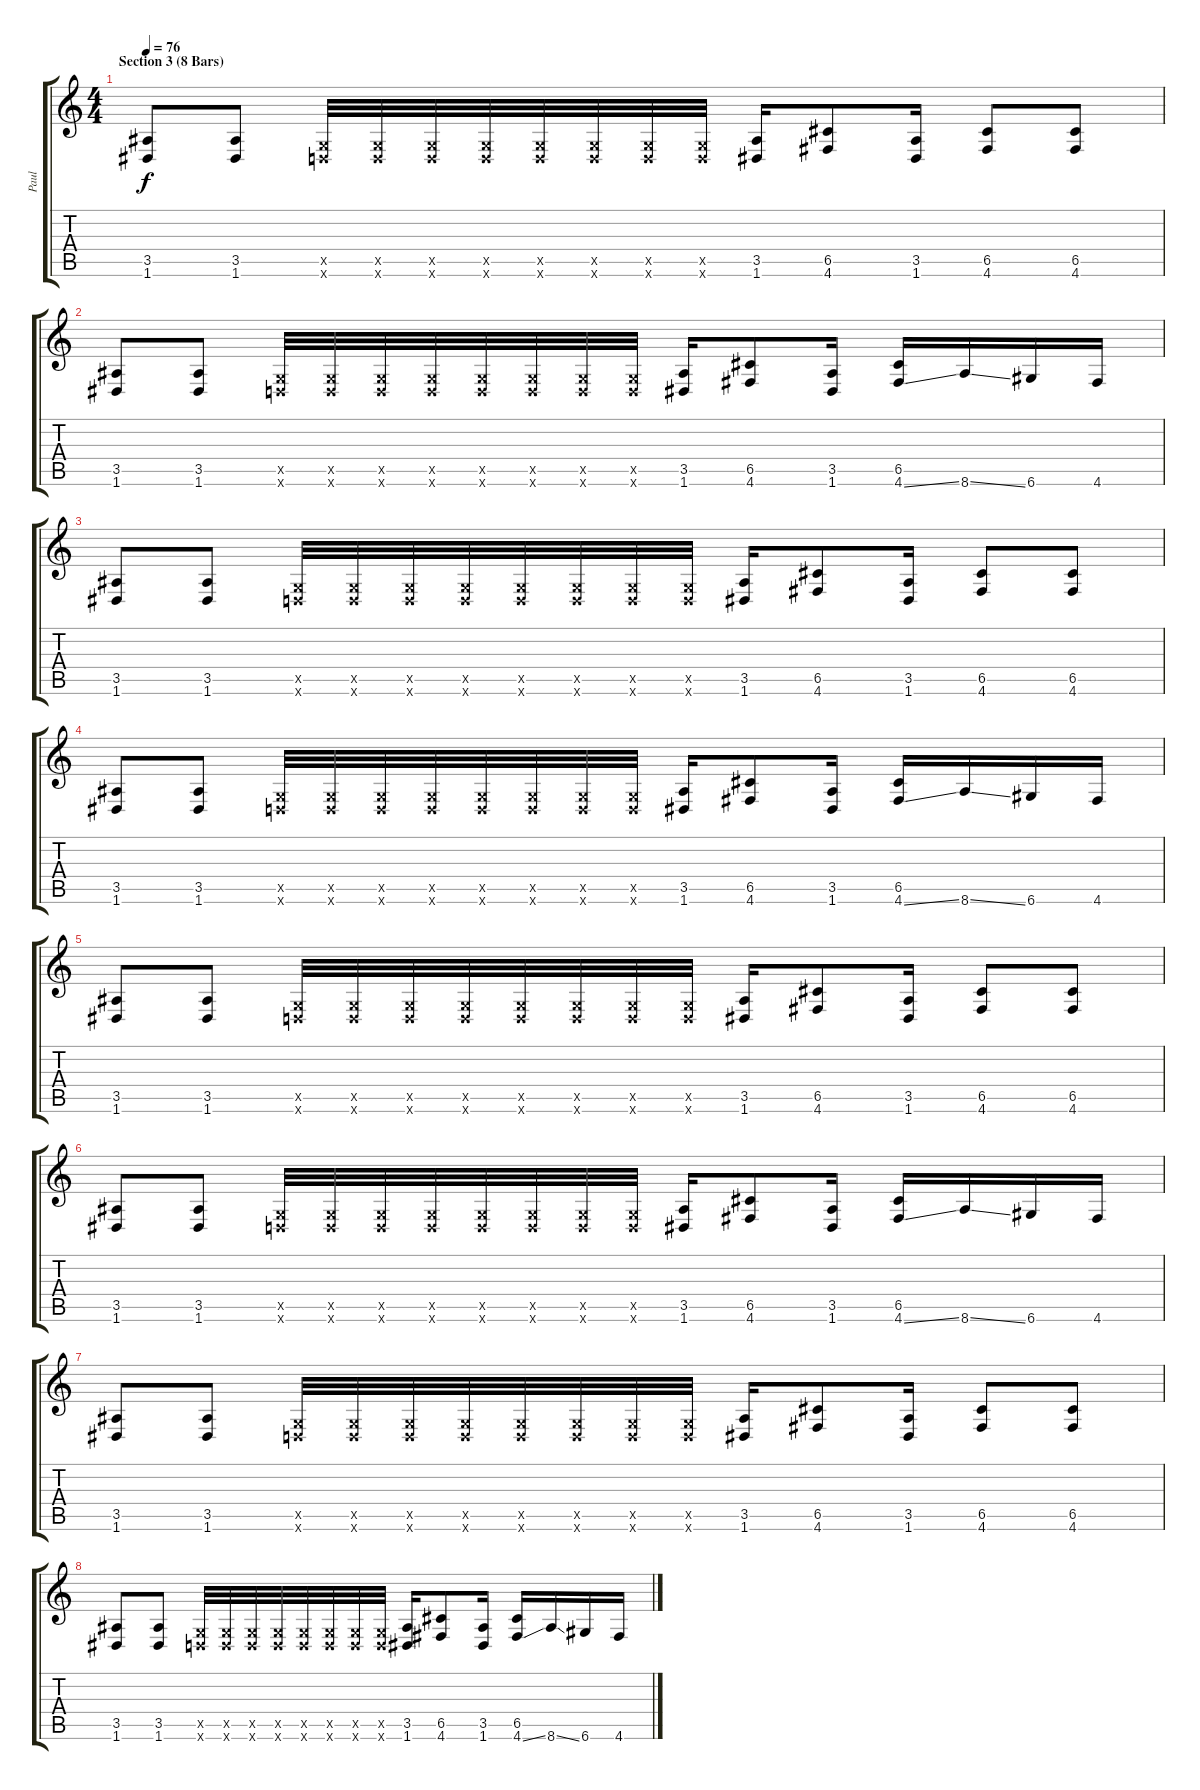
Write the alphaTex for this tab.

\track ("Paul" "Paul") {instrument distortionguitar}
\staff {score tabs}
\tuning (D4 A3 F3 C3 G2 D2) {hide}
\ts (4 4)
\section ("" "Section 3 (8 Bars)")
\tempo 76
\clef g2
\ks c
(3.5 1.6).8{dy f} (3.5 1.6).8 (0.5{x} 0.6{x}).32 (0.5{x} 0.6{x}).32 (0.5{x} 0.6{x}).32 (0.5{x} 0.6{x}).32 (0.5{x} 0.6{x}).32 (0.5{x} 0.6{x}).32 (0.5{x} 0.6{x}).32 (0.5{x} 0.6{x}).32 (3.5 1.6).16 (6.5 4.6).8 (3.5 1.6).16 (6.5 4.6).8 (6.5 4.6).8 |
(3.5 1.6).8 (3.5 1.6).8 (0.5{x} 0.6{x}).32 (0.5{x} 0.6{x}).32 (0.5{x} 0.6{x}).32 (0.5{x} 0.6{x}).32 (0.5{x} 0.6{x}).32 (0.5{x} 0.6{x}).32 (0.5{x} 0.6{x}).32 (0.5{x} 0.6{x}).32 (3.5 1.6).16 (6.5 4.6).8 (3.5 1.6).16 (6.5 4.6{ss}).16 8.6{ss}.16 6.6.16 4.6.16 |
(3.5 1.6).8 (3.5 1.6).8 (0.5{x} 0.6{x}).32 (0.5{x} 0.6{x}).32 (0.5{x} 0.6{x}).32 (0.5{x} 0.6{x}).32 (0.5{x} 0.6{x}).32 (0.5{x} 0.6{x}).32 (0.5{x} 0.6{x}).32 (0.5{x} 0.6{x}).32 (3.5 1.6).16 (6.5 4.6).8 (3.5 1.6).16 (6.5 4.6).8 (6.5 4.6).8 |
(3.5 1.6).8 (3.5 1.6).8 (0.5{x} 0.6{x}).32 (0.5{x} 0.6{x}).32 (0.5{x} 0.6{x}).32 (0.5{x} 0.6{x}).32 (0.5{x} 0.6{x}).32 (0.5{x} 0.6{x}).32 (0.5{x} 0.6{x}).32 (0.5{x} 0.6{x}).32 (3.5 1.6).16 (6.5 4.6).8 (3.5 1.6).16 (6.5 4.6{ss}).16 8.6{ss}.16 6.6.16 4.6.16 |
(3.5 1.6).8 (3.5 1.6).8 (0.5{x} 0.6{x}).32 (0.5{x} 0.6{x}).32 (0.5{x} 0.6{x}).32 (0.5{x} 0.6{x}).32 (0.5{x} 0.6{x}).32 (0.5{x} 0.6{x}).32 (0.5{x} 0.6{x}).32 (0.5{x} 0.6{x}).32 (3.5 1.6).16 (6.5 4.6).8 (3.5 1.6).16 (6.5 4.6).8 (6.5 4.6).8 |
(3.5 1.6).8 (3.5 1.6).8 (0.5{x} 0.6{x}).32 (0.5{x} 0.6{x}).32 (0.5{x} 0.6{x}).32 (0.5{x} 0.6{x}).32 (0.5{x} 0.6{x}).32 (0.5{x} 0.6{x}).32 (0.5{x} 0.6{x}).32 (0.5{x} 0.6{x}).32 (3.5 1.6).16 (6.5 4.6).8 (3.5 1.6).16 (6.5 4.6{ss}).16 8.6{ss}.16 6.6.16 4.6.16 |
(3.5 1.6).8 (3.5 1.6).8 (0.5{x} 0.6{x}).32 (0.5{x} 0.6{x}).32 (0.5{x} 0.6{x}).32 (0.5{x} 0.6{x}).32 (0.5{x} 0.6{x}).32 (0.5{x} 0.6{x}).32 (0.5{x} 0.6{x}).32 (0.5{x} 0.6{x}).32 (3.5 1.6).16 (6.5 4.6).8 (3.5 1.6).16 (6.5 4.6).8 (6.5 4.6).8 |
(3.5 1.6).8 (3.5 1.6).8 (0.5{x} 0.6{x}).32 (0.5{x} 0.6{x}).32 (0.5{x} 0.6{x}).32 (0.5{x} 0.6{x}).32 (0.5{x} 0.6{x}).32 (0.5{x} 0.6{x}).32 (0.5{x} 0.6{x}).32 (0.5{x} 0.6{x}).32 (3.5 1.6).16 (6.5 4.6).8 (3.5 1.6).16 (6.5 4.6{ss}).16 8.6{ss}.16 6.6.16 4.6.16
